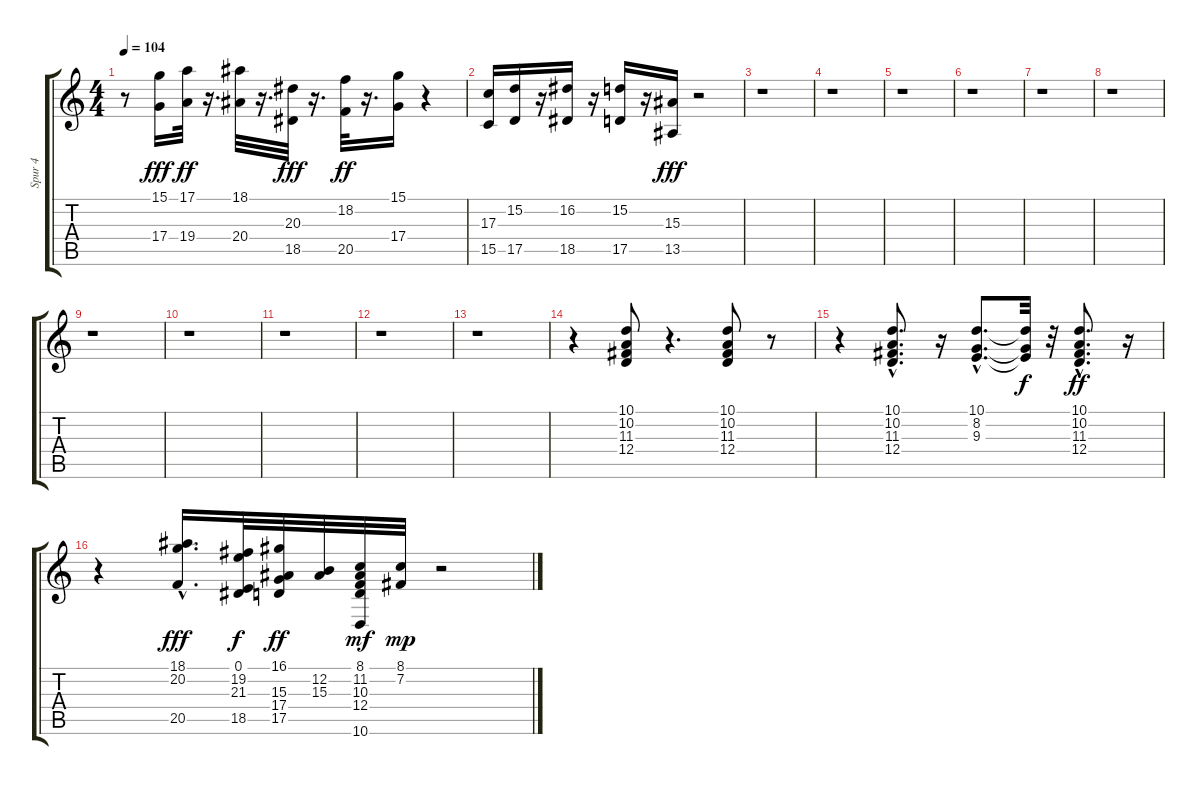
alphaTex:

\track ("Spur 4" "Spur 4") {instrument acousticgrandpiano}
\staff {score tabs}
\tuning (E4 B3 G3 D3 A2 E2) {hide}
\ts (4 4)
\tempo 104
\clef g2
\ks c
r.8{dy fff} (15.1 17.4).16 (17.1 19.4).32{dy ff} r.16{d} (18.1 20.4).32 r.16{d} (20.3 18.5).32{dy fff} r.16{d} (18.2 20.5).32{dy ff} r.16{d} (15.1 17.4).16 r.4 |
(17.3 15.5).16 (15.2 17.5).16 r.16 (16.2 18.5).16 r.16 (15.2 17.5).16 r.16 (15.3 13.5).16{dy fff} r.2 |
r.1 |
r.1 |
r.1 |
r.1 |
r.1 |
r.1 |
r.1 |
r.1 |
r.1 |
r.1 |
r.1 |
r.4 (10.1 10.2 11.3 12.4).8 r.4{d} (10.1 10.2 11.3 12.4).8 r.8 |
r.4 (10.1{hac} 10.2{hac} 11.3{hac} 12.4{hac}).8{d} r.16 (10.1{hac} 8.2{hac} 9.3{hac}).8{d} (10.1{t} 8.2{t} 9.3{t}).32{dy f} r.32 (10.1{hac} 10.2{hac} 11.3{hac} 12.4{hac}).8{d dy ff} r.16 |
r.4 (18.1 20.2{hac} 20.5{hac}).16{d dy fff} (0.1 19.2 21.3 18.5).32{dy f} (16.1 15.3 17.4 17.5).32{dy ff} (12.2 15.3).32 (8.1 11.2 10.3 12.4 10.6).32{dy mf} (8.1 7.2).32{dy mp} r.2
